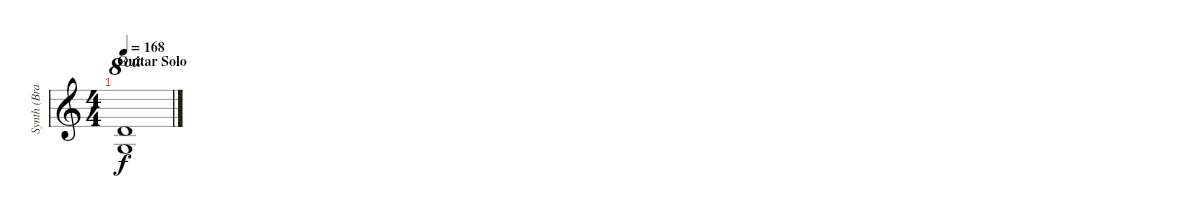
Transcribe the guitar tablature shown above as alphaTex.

\track ("Synth (Brass)" "Synth (Bra") {instrument brasssection}
\staff {score}
\tuning (E4 B3 G3 D3 A2 E2) {hide}
\ts (4 4)
\section ("" "Guitar Solo")
\tempo 168
\clef g2
\ks c
(15.2{t} 12.3{t}).1{ot 8va dy f}
